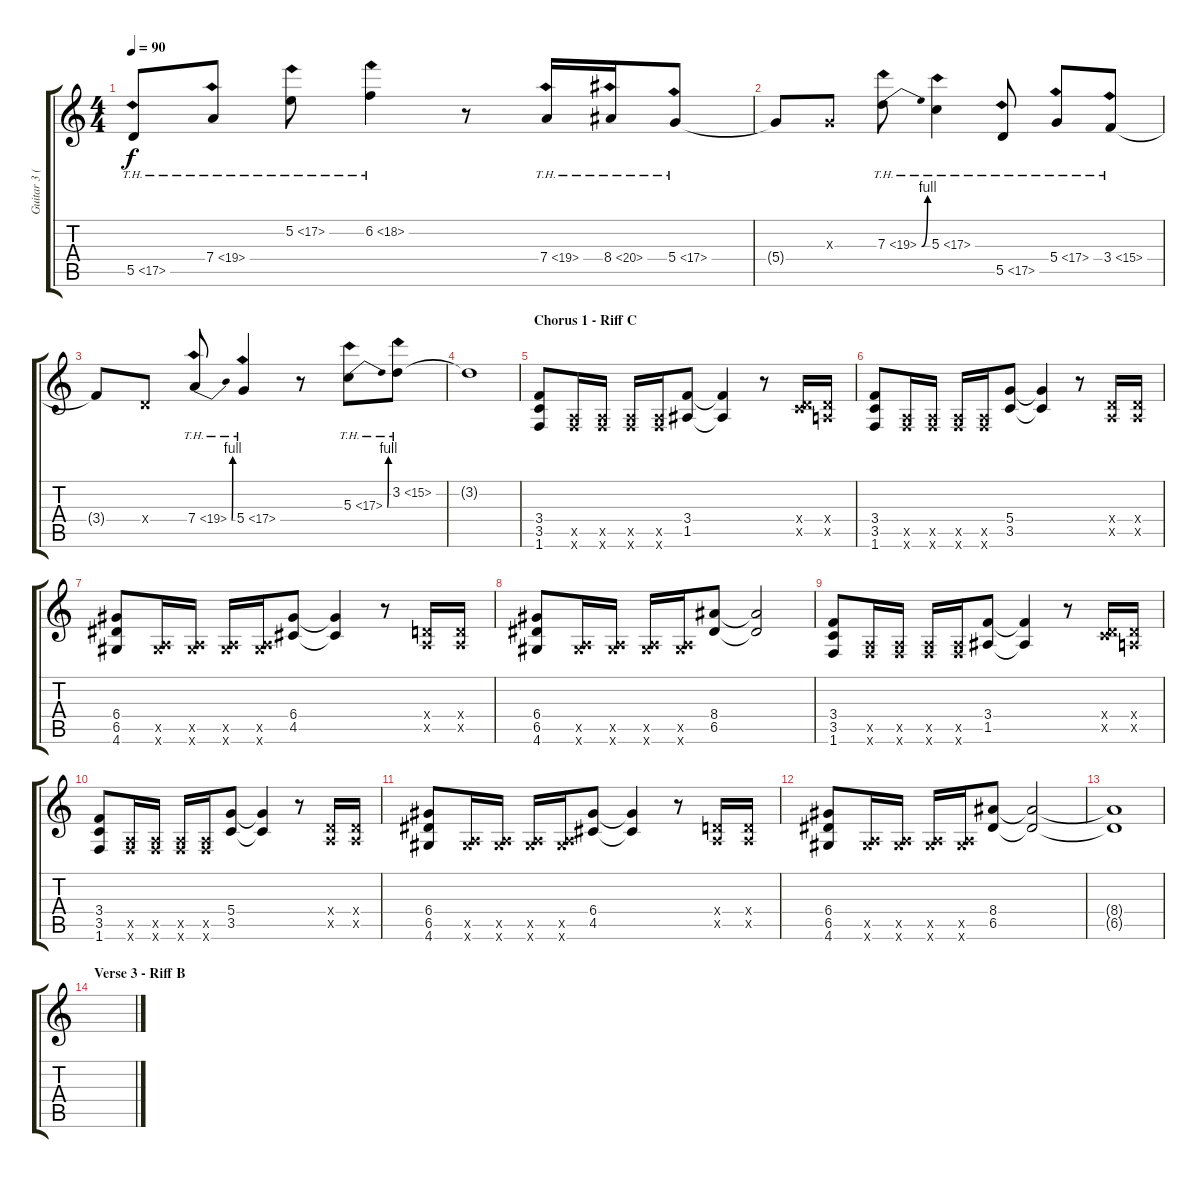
\track ("Guitar 3 (overdrive)" "Guitar 3 (") {instrument overdrivenguitar}
\staff {score tabs}
\tuning (E4 B3 G3 D3 A2 E2) {hide}
\ts (4 4)
\tempo 90
\clef g2
\ks c
5.5{th 12}.8{dy f} 7.4{th 12}.8 5.2{th 12}.8 6.2{th 12}.4 r.8 7.4{th 12}.16 8.4{th 12}.16 5.4{th 12}.8 |
5.4{t}.8 0.3{x}.8 7.3{be (bend 0 0 60 4) th 12}.8 5.3{th 12}.4 5.5{th 12}.8 5.4{th 12}.8 3.4{th 12}.8 |
3.4{t}.8 0.4{x}.8 7.4{be (bend 0 0 60 4) th 12}.8 5.4{th 12}.4 r.8 5.3{be (bend 0 0 60 4) th 12}.8 3.2{th 12}.8 |
3.2{t}.1 |
\section ("" "Chorus 1 - Riff C")
(3.4 3.5 1.6).8 (0.5{x} 1.6{x}).16 (0.5{x} 1.6{x}).16 (0.5{x} 1.6{x}).16 (0.5{x} 1.6{x}).16 (3.4 1.5).8 (3.4{t} 1.5{t}).4 r.8 (0.4{x} 3.5{x}).16 (0.4{x} 0.5{x}).16 |
(3.4 3.5 1.6).8 (0.5{x} 1.6{x}).16 (0.5{x} 1.6{x}).16 (0.5{x} 1.6{x}).16 (0.5{x} 1.6{x}).16 (5.4 3.5).8 (5.4{t} 3.5{t}).4 r.8 (0.4{x} 0.5{x}).16 (0.4{x} 0.5{x}).16 |
(6.4 6.5 4.6).8 (0.5{x} 4.6{x}).16 (0.5{x} 4.6{x}).16 (0.5{x} 4.6{x}).16 (0.5{x} 4.6{x}).16 (6.4 4.5).8 (6.4{t} 4.5{t}).4 r.8 (0.4{x} 0.5{x}).16 (0.4{x} 0.5{x}).16 |
(6.4 6.5 4.6).8 (0.5{x} 4.6{x}).16 (0.5{x} 4.6{x}).16 (0.5{x} 4.6{x}).16 (0.5{x} 4.6{x}).16 (8.4 6.5).8 (8.4{t} 6.5{t}).2 |
(3.4 3.5 1.6).8 (0.5{x} 1.6{x}).16 (0.5{x} 1.6{x}).16 (0.5{x} 1.6{x}).16 (0.5{x} 1.6{x}).16 (3.4 1.5).8 (3.4{t} 1.5{t}).4 r.8 (0.4{x} 3.5{x}).16 (0.4{x} 0.5{x}).16 |
(3.4 3.5 1.6).8 (0.5{x} 1.6{x}).16 (0.5{x} 1.6{x}).16 (0.5{x} 1.6{x}).16 (0.5{x} 1.6{x}).16 (5.4 3.5).8 (5.4{t} 3.5{t}).4 r.8 (0.4{x} 0.5{x}).16 (0.4{x} 0.5{x}).16 |
(6.4 6.5 4.6).8 (0.5{x} 4.6{x}).16 (0.5{x} 4.6{x}).16 (0.5{x} 4.6{x}).16 (0.5{x} 4.6{x}).16 (6.4 4.5).8 (6.4{t} 4.5{t}).4 r.8 (0.4{x} 0.5{x}).16 (0.4{x} 0.5{x}).16 |
(6.4 6.5 4.6).8 (0.5{x} 4.6{x}).16 (0.5{x} 4.6{x}).16 (0.5{x} 4.6{x}).16 (0.5{x} 4.6{x}).16 (8.4 6.5).8 (8.4{t} 6.5{t}).2 |
(8.4{t} 6.5{t}).1 |
\section ("" "Verse 3 - Riff B")
